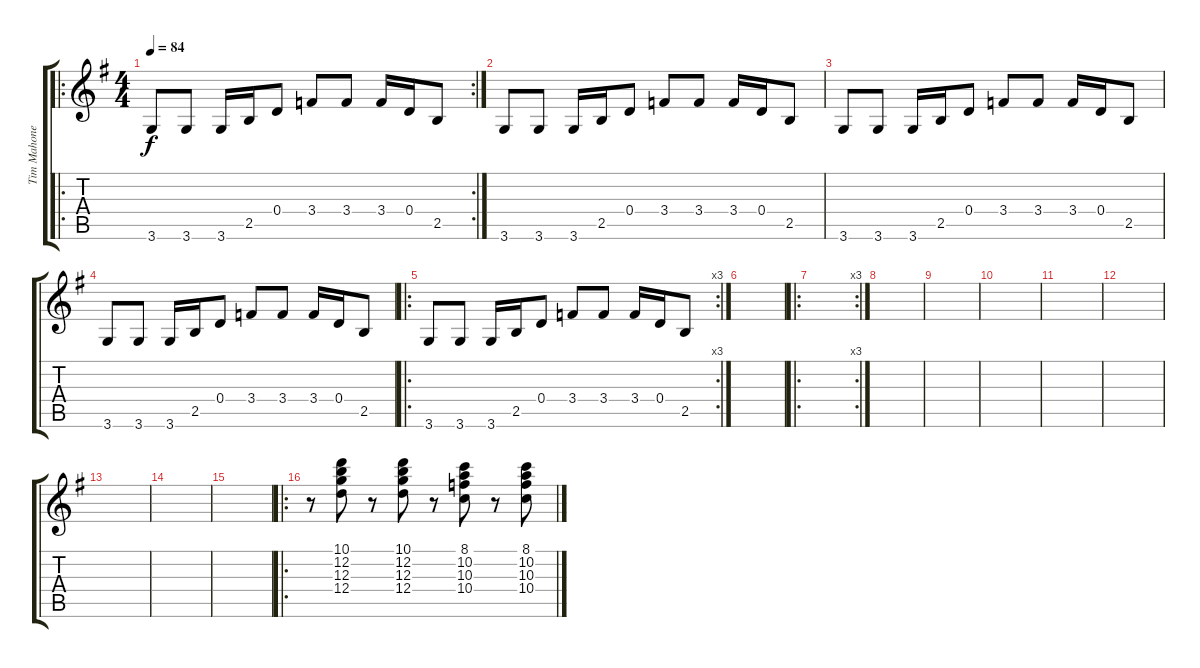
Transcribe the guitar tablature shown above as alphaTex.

\track ("Tim Mahoney (Guitar 1)" "Tim Mahone") {instrument distortionguitar}
\staff {score tabs}
\tuning (E4 B3 G3 D3 A2 E2) {hide}
\ro
\rc 2
\ts (4 4)
\tempo 84
\clef g2
\ks g
3.6.8{dy f instrument distortionguitar} 3.6.8 3.6.16 2.5.16 0.4.8 3.4.8 3.4.8 3.4.16 0.4.16 2.5.8 |
3.6.8 3.6.8 3.6.16 2.5.16 0.4.8 3.4.8 3.4.8 3.4.16 0.4.16 2.5.8 |
3.6.8 3.6.8 3.6.16 2.5.16 0.4.8 3.4.8 3.4.8 3.4.16 0.4.16 2.5.8 |
3.6.8 3.6.8 3.6.16 2.5.16 0.4.8 3.4.8 3.4.8 3.4.16 0.4.16 2.5.8 |
\ro
\rc 3
3.6.8 3.6.8 3.6.16 2.5.16 0.4.8 3.4.8 3.4.8 3.4.16 0.4.16 2.5.8 |
|
\ro
\rc 3
|
|
|
|
|
|
|
|
|
\ro
r.8 (10.1 12.2 12.3 12.4).8 r.8 (10.1 12.2 12.3 12.4).8 r.8 (8.1 10.2 10.3 10.4).8 r.8 (8.1 10.2 10.3 10.4).8
